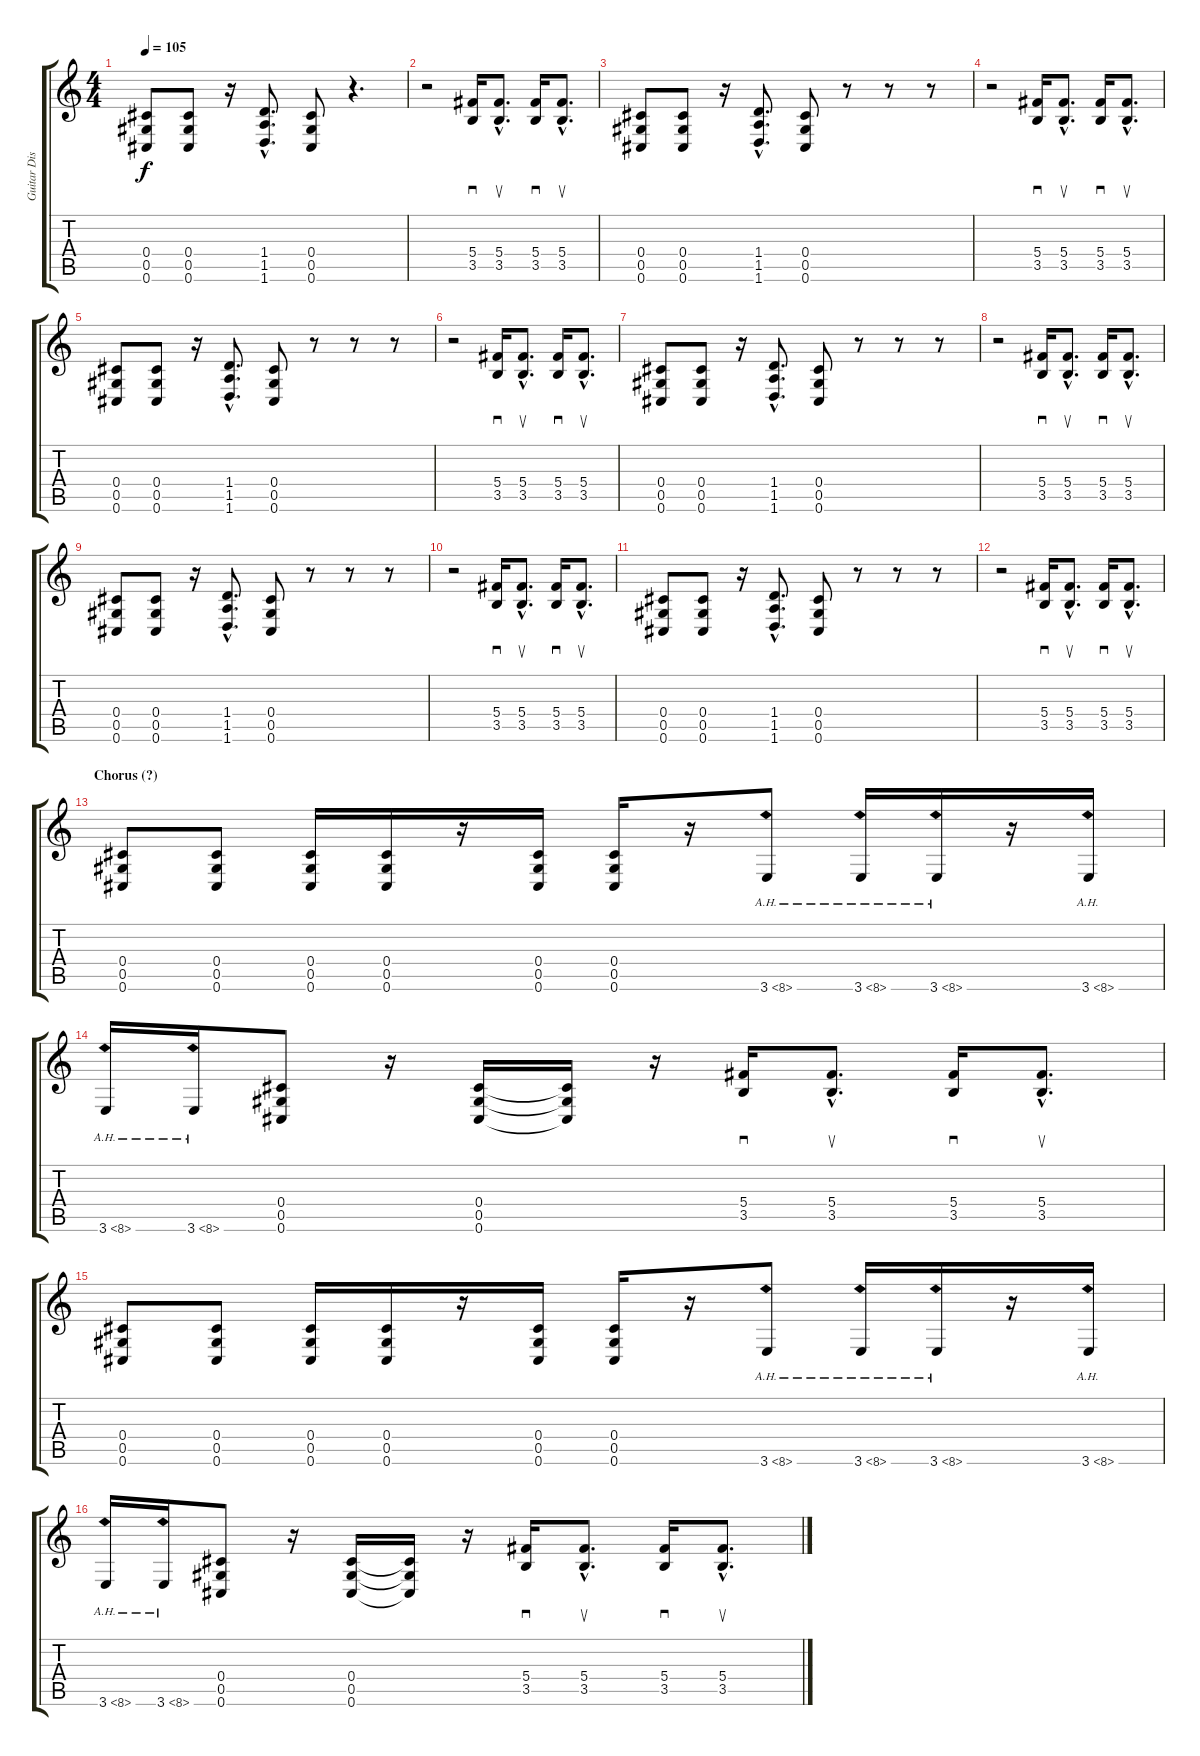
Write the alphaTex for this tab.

\track ("Guitar Dist" "Guitar Dis") {instrument distortionguitar}
\staff {score tabs}
\tuning (Eb4 Bb3 Gb3 Db3 Ab2 Db2) {hide}
\ts (4 4)
\tempo 105
\clef g2
\ks c
(0.4 0.5 0.6).8{dy f} (0.4 0.5 0.6).8 r.16 (1.4{hac} 1.5{hac} 1.6{hac}).8{d} (0.4 0.5 0.6).8 r.4{d} |
r.2 (5.4 3.5).16{sd} (5.4{hac} 3.5{hac}).8{d su} (5.4 3.5).16{sd} (5.4{hac} 3.5{hac}).8{d su} |
(0.4 0.5 0.6).8 (0.4 0.5 0.6).8 r.16 (1.4{hac} 1.5{hac} 1.6{hac}).8{d} (0.4 0.5 0.6).8 r.8 r.8 r.8 |
r.2 (5.4 3.5).16{sd} (5.4{hac} 3.5{hac}).8{d su} (5.4 3.5).16{sd} (5.4{hac} 3.5{hac}).8{d su} |
(0.4 0.5 0.6).8 (0.4 0.5 0.6).8 r.16 (1.4{hac} 1.5{hac} 1.6{hac}).8{d} (0.4 0.5 0.6).8 r.8 r.8 r.8 |
r.2 (5.4 3.5).16{sd} (5.4{hac} 3.5{hac}).8{d su} (5.4 3.5).16{sd} (5.4{hac} 3.5{hac}).8{d su} |
(0.4 0.5 0.6).8 (0.4 0.5 0.6).8 r.16 (1.4{hac} 1.5{hac} 1.6{hac}).8{d} (0.4 0.5 0.6).8 r.8 r.8 r.8 |
r.2 (5.4 3.5).16{sd} (5.4{hac} 3.5{hac}).8{d su} (5.4 3.5).16{sd} (5.4{hac} 3.5{hac}).8{d su} |
(0.4 0.5 0.6).8 (0.4 0.5 0.6).8 r.16 (1.4{hac} 1.5{hac} 1.6{hac}).8{d} (0.4 0.5 0.6).8 r.8 r.8 r.8 |
r.2 (5.4 3.5).16{sd} (5.4{hac} 3.5{hac}).8{d su} (5.4 3.5).16{sd} (5.4{hac} 3.5{hac}).8{d su} |
(0.4 0.5 0.6).8 (0.4 0.5 0.6).8 r.16 (1.4{hac} 1.5{hac} 1.6{hac}).8{d} (0.4 0.5 0.6).8 r.8 r.8 r.8 |
r.2 (5.4 3.5).16{sd} (5.4{hac} 3.5{hac}).8{d su} (5.4 3.5).16{sd} (5.4{hac} 3.5{hac}).8{d su} |
\section ("" "Chorus (?)")
(0.4 0.5 0.6).8 (0.4 0.5 0.6).8 (0.4 0.5 0.6).16 (0.4 0.5 0.6).16 r.16 (0.4 0.5 0.6).16 (0.4 0.5 0.6).16 r.16 3.6{ah 5}.8 3.6{ah 5}.16 3.6{ah 5}.16 r.16 3.6{ah 5}.16 |
3.6{ah 5}.16 3.6{ah 5}.16 (0.4 0.5 0.6).8 r.16 (0.4 0.5 0.6).16 (0.4{t} 0.5{t} 0.6{t}).16 r.16 (5.4 3.5).16{sd} (5.4{hac} 3.5{hac}).8{d su} (5.4 3.5).16{sd} (5.4{hac} 3.5{hac}).8{d su} |
(0.4 0.5 0.6).8 (0.4 0.5 0.6).8 (0.4 0.5 0.6).16 (0.4 0.5 0.6).16 r.16 (0.4 0.5 0.6).16 (0.4 0.5 0.6).16 r.16 3.6{ah 5}.8 3.6{ah 5}.16 3.6{ah 5}.16 r.16 3.6{ah 5}.16 |
3.6{ah 5}.16 3.6{ah 5}.16 (0.4 0.5 0.6).8 r.16 (0.4 0.5 0.6).16 (0.4{t} 0.5{t} 0.6{t}).16 r.16 (5.4 3.5).16{sd} (5.4{hac} 3.5{hac}).8{d su} (5.4 3.5).16{sd} (5.4{hac} 3.5{hac}).8{d su}
